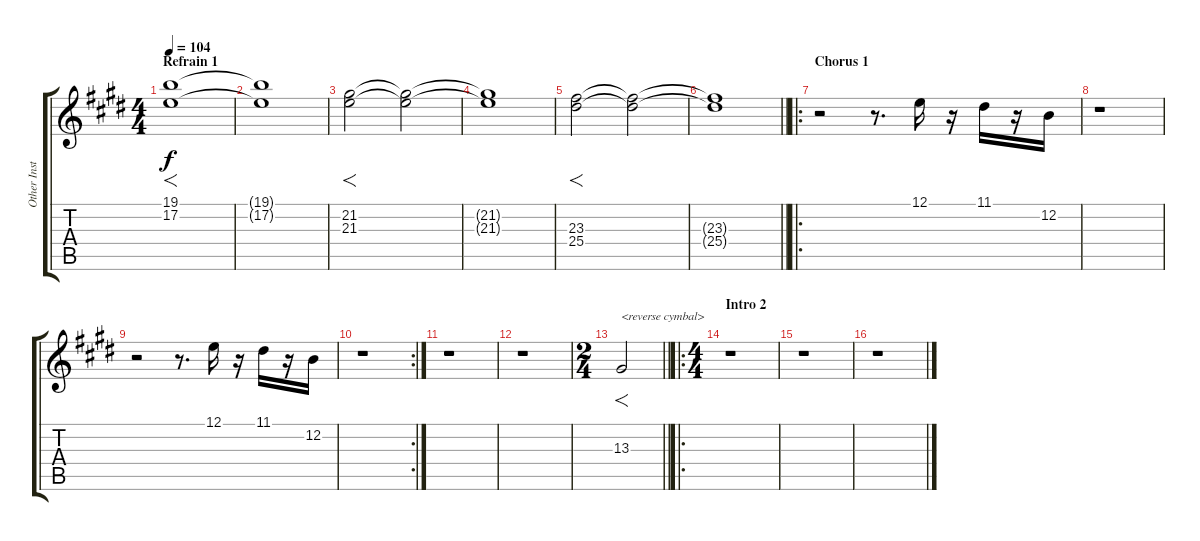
\track ("Other Inst." "Other Inst") {instrument electricpiano1}
\staff {score tabs}
\tuning (E4 B3 G3 D3 A2 E2) {hide}
\ts (4 4)
\section ("" "Refrain 1")
\tempo 104
\clef g2
\ks e
(19.1 17.2).1{f dy f volume 10 instrument pad4choir} |
(19.1{t} 17.2{t}).1 |
(21.2 21.3).2{f} (21.2{t} 21.3{t}).2 |
(21.2{t} 21.3{t}).1 |
(23.3 25.4).2{f} (23.3{t} 25.4{t}).2 |
\barLineRight lightlight
(23.3{t} 25.4{t}).1 |
\ro
\section ("" "Chorus 1")
r.2{volume 13 instrument honkytonkpiano} r.8{d} 12.1.16 r.16 11.1.16 r.16 12.2.16 |
r.1 |
r.2 r.8{d} 12.1.16 r.16 11.1.16 r.16 12.2.16 |
\rc 2
r.1 |
r.1 |
r.1 |
\ts (2 4)
\barLineRight lightlight
13.3.2{f txt "<reverse cymbal>" volume 15 balance 8 instrument reversecymbal} |
\ro
\ts (4 4)
\section ("" "Intro 2")
r.1 |
r.1 |
r.1
